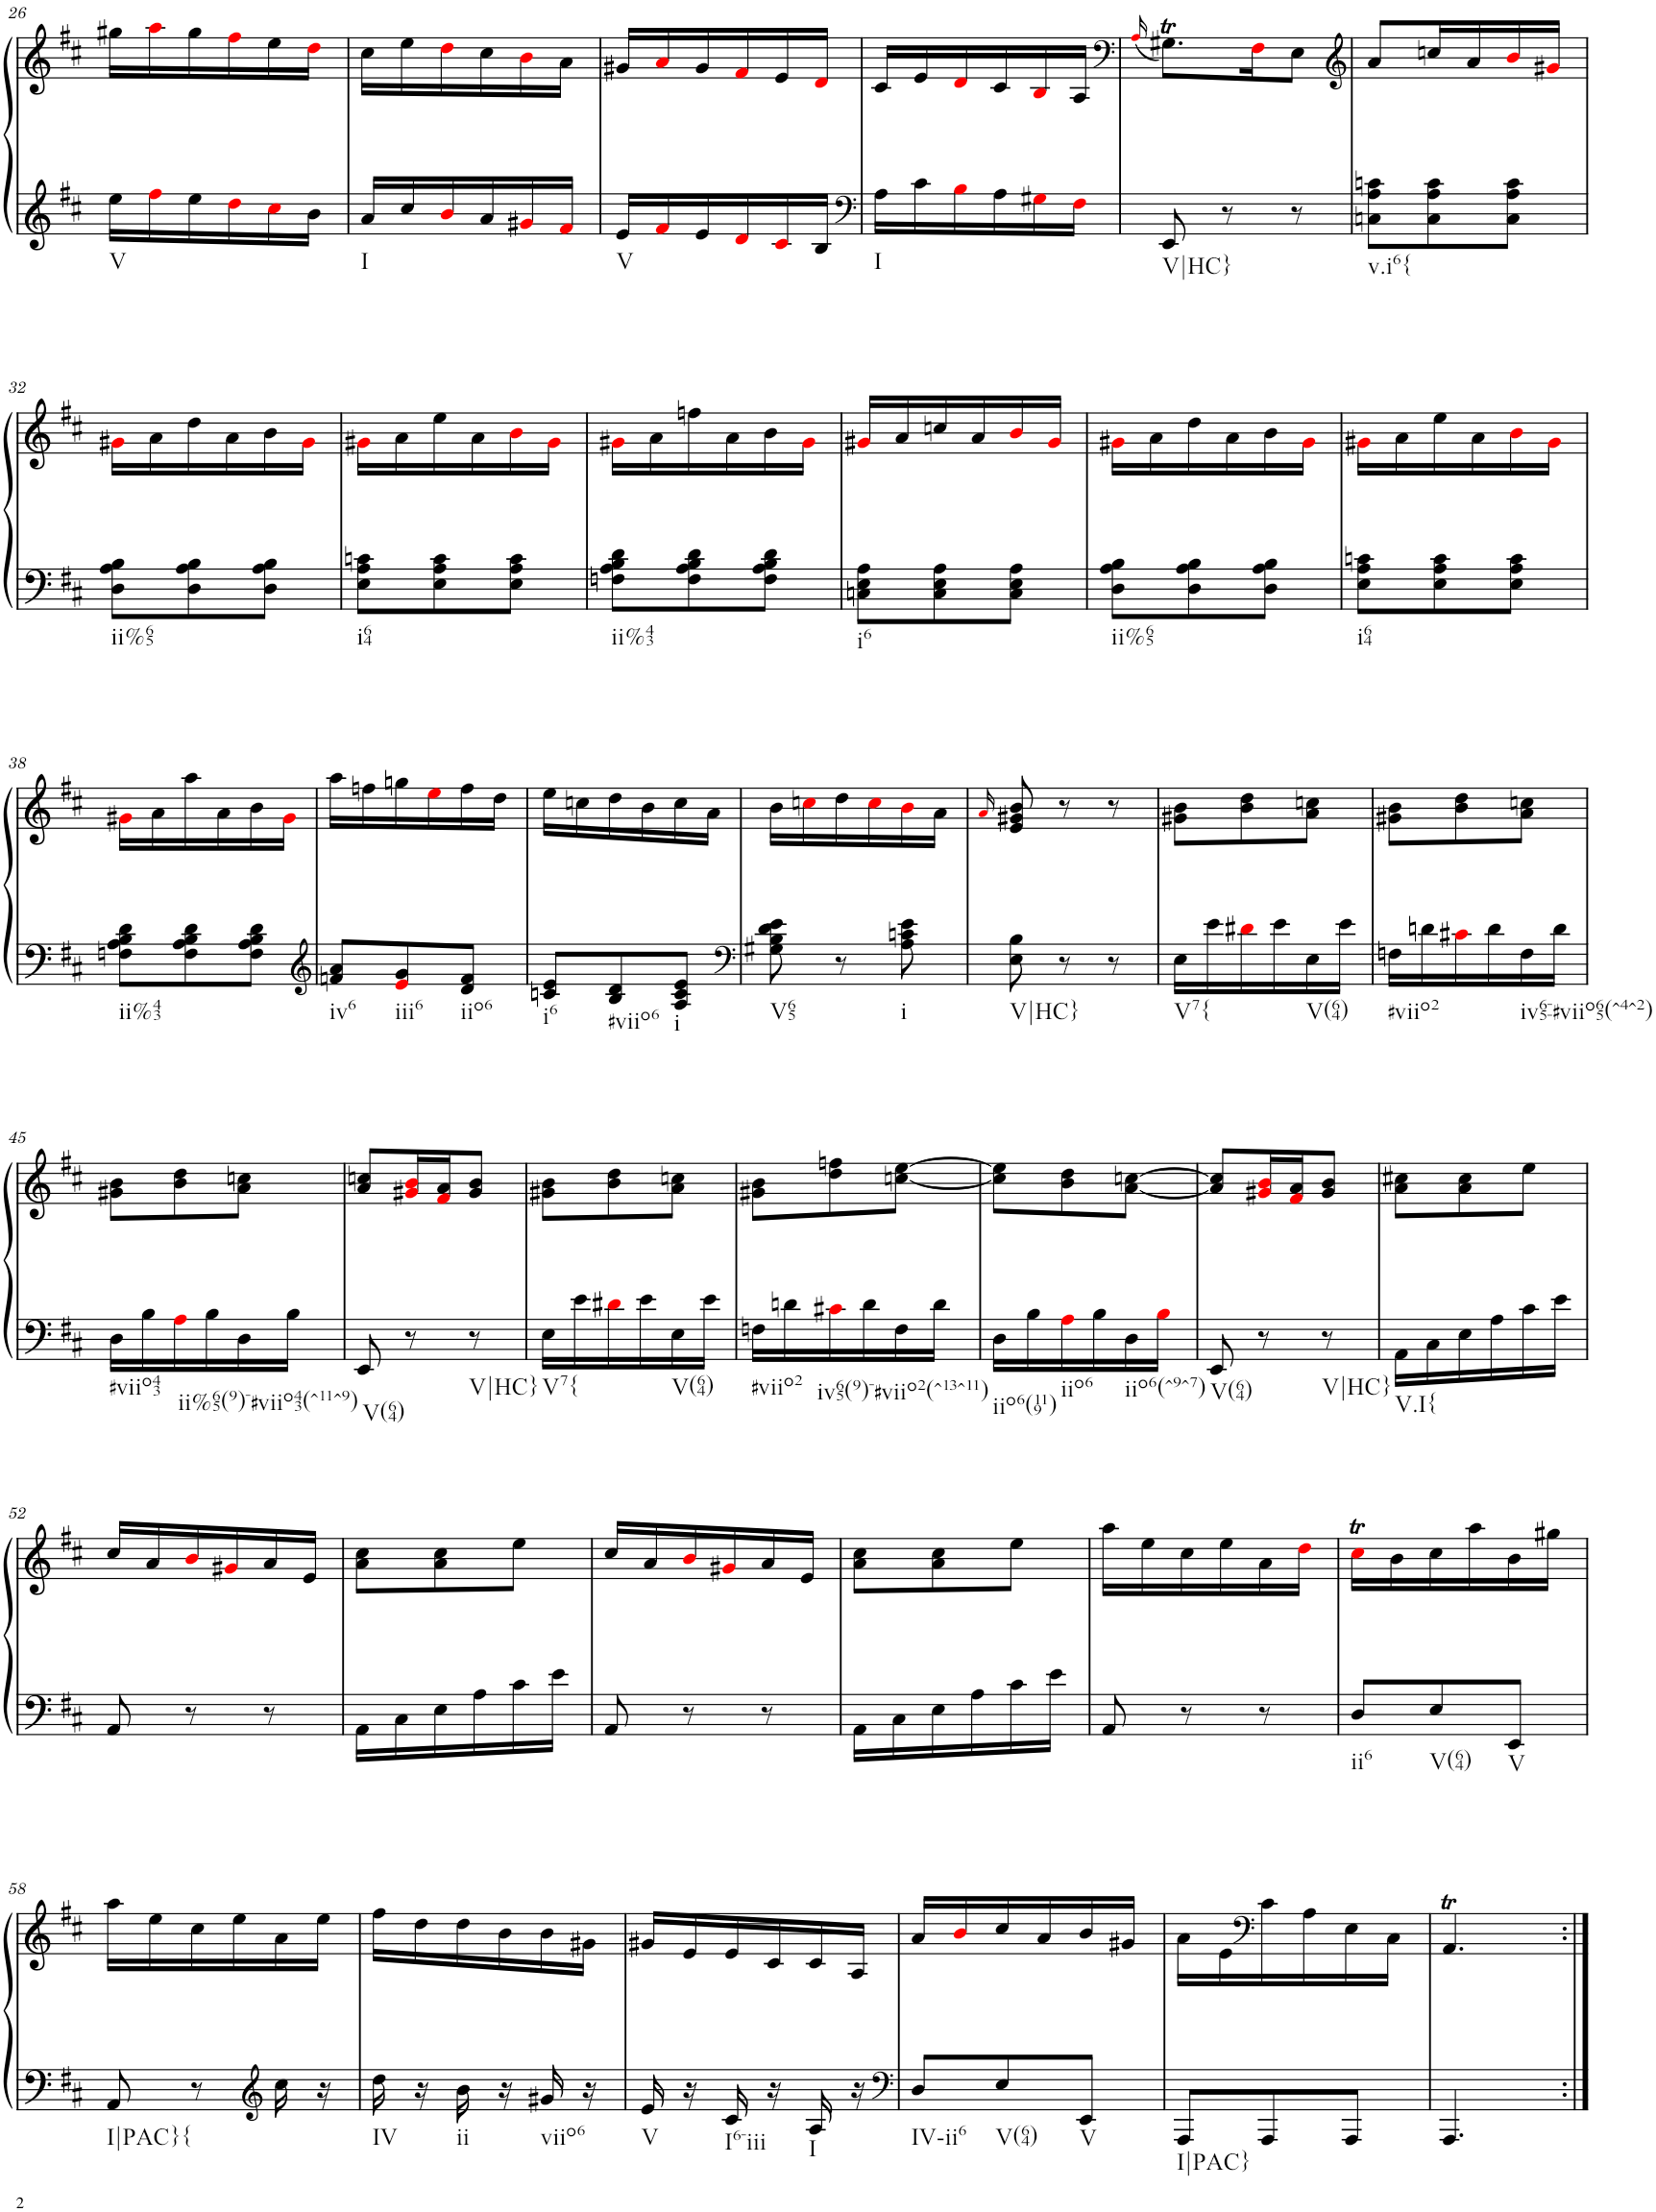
**kern	**kern
*part1	*part1
*staff2	*staff1
*I"Piano	*
*I'Pno.	*
!!LO:PB:g=z
*clefG2	*clefG2
*k[f#c#]	*k[f#c#]
*M3/8	*M3/8
=26	=26
!LO:TX:b:t=V	!
16ee\LL	16gg#X\LL
16ff#i\	16aai\
16ee\	16gg#\
16ddi\	16ff#i\
16cc#i\	16ee\
16b\JJ	16ddi\JJ
=27	=27
!LO:TX:b:t=I	!
16a/LL	16cc#\LL
16cc#/	16ee\
16bi/	16ddi\
16a/	16cc#\
16g#Xi/	16bi\
16f#i/JJ	16a\JJ
=28	=28
!LO:TX:b:t=V	!
16e/LL	16g#X/LL
16f#i/	16ai/
16e/	16g#/
16di/	16f#i/
16c#i/	16e/
16B/JJ	16di/JJ
=29	=29
*clefF4	*
!LO:TX:b:t=I	!
16A\LL	16c#/LL
16c#\	16e/
16Bi\	16di/
16A\	16c#/
16G#Xi\	16Bi/
16F#i\JJ	16A/JJ
=30	=30
*	*clefF4
.	(16qAi/
!LO:TX:b:t=V|HC}	!
8EE/	8.G#Xt\L)
8r	.
.	16F#i\K
8r	8E\J
=31	=31
*	*clefG2
!LO:TX:b:t=v.i6{	!
8Cn\ 8A\ 8cn\L	8a/L
8C\ 8A\ 8c\	16ccn/L
.	16a/
8C\ 8A\ 8c\J	16bi/
.	16g#Xi/JJ
!!LO:LB:g=z
=32	=32
!LO:TX:b:t=ii%65	!
8D\ 8A\ 8B\L	16g#Xi\LL
.	16a\
8D\ 8A\ 8B\	16dd\
.	16a\
8D\ 8A\ 8B\J	16b\
.	16g#i\JJ
=33	=33
!LO:TX:b:t=i64	!
8E\ 8A\ 8cn\L	16g#Xi\LL
.	16a\
8E\ 8A\ 8c\	16ee\
.	16a\
8E\ 8A\ 8c\J	16bi\
.	16g#i\JJ
=34	=34
!LO:TX:b:t=ii%43	!
8Fn\ 8A\ 8B\ 8d\L	16g#Xi\LL
.	16a\
8F\ 8A\ 8B\ 8d\	16ffn\
.	16a\
8F\ 8A\ 8B\ 8d\J	16b\
.	16g#i\JJ
=35	=35
!LO:TX:b:t=i6	!
8Cn\ 8E\ 8A\L	16g#Xi/LL
.	16a/
8C\ 8E\ 8A\	16ccn/
.	16a/
8C\ 8E\ 8A\J	16bi/
.	16g#i/JJ
=36	=36
!LO:TX:b:t=ii%65	!
8D\ 8A\ 8B\L	16g#Xi\LL
.	16a\
8D\ 8A\ 8B\	16dd\
.	16a\
8D\ 8A\ 8B\J	16b\
.	16g#i\JJ
=37	=37
!LO:TX:b:t=i64	!
8E\ 8A\ 8cn\L	16g#Xi\LL
.	16a\
8E\ 8A\ 8c\	16ee\
.	16a\
8E\ 8A\ 8c\J	16bi\
.	16g#i\JJ
!!LO:LB:g=z
=38	=38
!LO:TX:b:t=ii%43	!
8Fn\ 8A\ 8B\ 8d\L	16g#Xi\LL
.	16a\
8F\ 8A\ 8B\ 8d\	16aa\
.	16a\
8F\ 8A\ 8B\ 8d\J	16b\
.	16g#i\JJ
=39	=39
*clefG2	*
!LO:TX:b:t=iv6	!
8fn/ 8a/L	16aa\LL
.	16ffn\
!LO:TX:b:t=iii6	!
8ei/ 8g/	16ggn\
.	16eei\
!LO:TX:b:t=iio6	!
8d/ 8f/J	16ff\
.	16dd\JJ
=40	=40
!LO:TX:b:t=i6	!
8cn/ 8e/L	16ee\LL
.	16ccn\
!LO:TX:b:t=#viio6	!
8B/ 8d/	16dd\
.	16b\
!LO:TX:b:t=i	!
8A/ 8c/ 8e/J	16cc\
.	16a\JJ
=41	=41
*clefF4	*
!LO:TX:b:t=V65	!
8G#X\ 8B\ 8d\ 8e\	16b\LL
.	16ccni\
8r	16dd\
.	16cci\
!LO:TX:b:t=i	!
8A\ 8cn\ 8e\	16bi\
.	16a\JJ
=42	=42
.	16qai/
!LO:TX:b:t=V|HC}	!
8E\ 8B\	8e/ 8g#X/ 8b/
8r	8r
8r	8r
=43	=43
!LO:TX:b:t=V7{	!
16E\LL	8g#X\ 8b\L
16e\	.
16d#Xi\	8b\ 8dd\
16e\	.
!LO:TX:b:t=V(64)	!
16E\	8a\ 8ccn\J
16e\JJ	.
=44	=44
!LO:TX:b:t=#viio2	!
16Fn\LL	8g#X\ 8b\L
16dn\	.
16c#Xi\	8b\ 8dd\
16d\	.
!LO:TX:b:t=iv65-#viio65(^4^2)	!
16F\	8a\ 8ccn\J
16d\JJ	.
!!LO:LB:g=z
=45	=45
!LO:TX:b:t=#viio43	!
16D\LL	8g#X\ 8b\L
16B\	.
16Ai\	8b\ 8dd\
16B\	.
!LO:TX:b:t=ii%65(9)-#viio43(^11^9)	!
16D\	8a\ 8ccn\J
16B\JJ	.
=46	=46
!LO:TX:b:t=V(64)	!
8EE/	8a/ 8ccn/L
8r	16g#Xi/ 16bi/L
.	16f#i/ 16a/J
!LO:TX:b:t=V|HC}	!
8r	8g#/ 8b/J
=47	=47
!LO:TX:b:t=V7{	!
16E\LL	8g#X\ 8b\L
16e\	.
16d#Xi\	8b\ 8dd\
16e\	.
!LO:TX:b:t=V(64)	!
16E\	8a\ 8ccn\J
16e\JJ	.
=48	=48
!LO:TX:b:t=#viio2	!
16Fn\LL	8g#X\ 8b\L
16dn\	.
16c#Xi\	8dd\ 8ffn\
16d\	.
!LO:TX:b:t=iv65(9)-#viio2(^13^11)	!
16F\	[8ccn\ [8ee\J
16d\JJ	.
=49	=49
!LO:TX:b:t=iio6(119)	!
16D\LL	8cc\] 8ee\]L
16B\	.
!LO:TX:b:t=iio6	!
16Ai\	8b\ 8dd\
16B\	.
!LO:TX:b:t=iio6(^9^7)	!
16D\	[8a\ [8ccn\J
16Bi\JJ	.
=50	=50
!LO:TX:b:t=V(64)	!
8EE/	8a/] 8cc/]L
8r	16g#Xi/ 16bi/L
.	16f#i/ 16a/J
!LO:TX:b:t=V|HC}	!
8r	8g#/ 8b/J
=51	=51
!LO:TX:b:t=V.I{	!
16AA\LL	8a\ 8cc#X\L
16C#\	.
16E\	8a\ 8cc#\
16A\	.
16c#\	8ee\J
16e\JJ	.
!!LO:LB:g=z
=52	=52
8AA/	16cc#/LL
.	16a/
8r	16bi/
.	16g#Xi/
8r	16a/
.	16e/JJ
=53	=53
16AA\LL	8a\ 8cc#\L
16C#\	.
16E\	8a\ 8cc#\
16A\	.
16c#\	8ee\J
16e\JJ	.
=54	=54
8AA/	16cc#/LL
.	16a/
8r	16bi/
.	16g#Xi/
8r	16a/
.	16e/JJ
=55	=55
16AA\LL	8a\ 8cc#\L
16C#\	.
16E\	8a\ 8cc#\
16A\	.
16c#\	8ee\J
16e\JJ	.
=56	=56
8AA/	16aa\LL
.	16ee\
8r	16cc#\
.	16ee\
8r	16a\
.	16ddi\JJ
=57	=57
!LO:TX:b:t=ii6	!
8D/L	16cc#ti\LL
.	16b\
!LO:TX:b:t=V(64)	!
8E/	16cc#\
.	16aa\
!LO:TX:b:t=V	!
8EE/J	16b\
.	16gg#X\JJ
!!LO:LB:g=z
=58	=58
!LO:TX:b:t=I|PAC}{	!
8AA/	16aa\LL
.	16ee\
8r	16cc#\
.	16ee\
*clefG2	*
16cc#\	16a\
16r	16ee\JJ
=59	=59
!LO:TX:b:t=IV	!
16dd\	16ff#\LL
16r	16dd\
!LO:TX:b:t=ii	!
16b\	16dd\
16r	16b\
!LO:TX:b:t=viio6	!
16g#X/	16b\
16r	16g#X\JJ
=60	=60
!LO:TX:b:t=V	!
16e/	16g#X/LL
16r	16e/
!LO:TX:b:t=I6-iii	!
16c#/	16e/
16r	16c#/
!LO:TX:b:t=I	!
16A/	16c#/
16r	16A/JJ
=61	=61
*clefF4	*
!LO:TX:b:t=IV-ii6	!
8D/L	16a/LL
.	16bi/
!LO:TX:b:t=V(64)	!
8E/	16cc#/
.	16a/
!LO:TX:b:t=V	!
8EE/J	16b/
.	16g#X/JJ
=62	=62
!LO:TX:b:t=I|PAC}	!
8AAA/L	16a\LL
.	16e\
*	*clefF4
8AAA/	16c#\
.	16A\
8AAA/J	16E\
.	16C#\JJ
=63	=63
4.AAA/	4.AAT/
=:|!	=:|!
*-	*-
